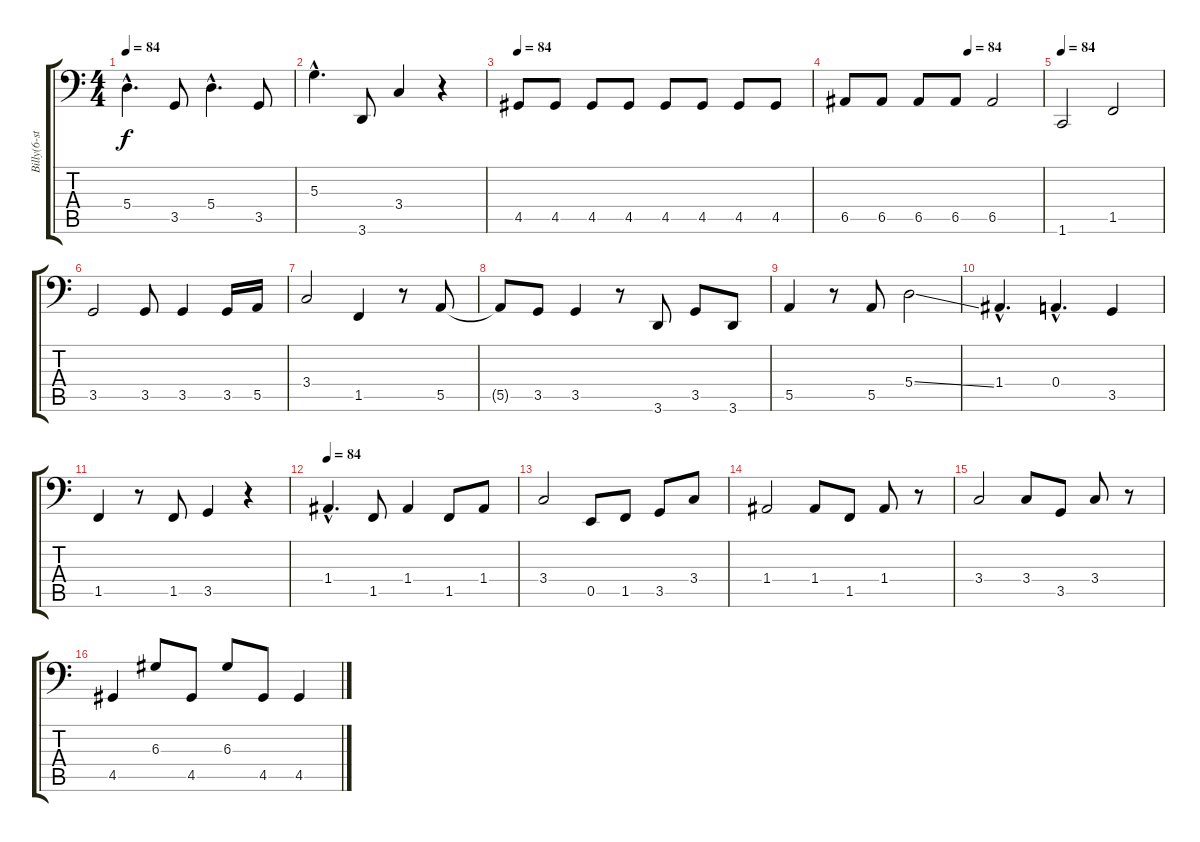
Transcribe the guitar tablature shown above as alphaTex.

\track ("Billy(6-strings)" "Billy(6-st") {instrument electricbassfinger}
\staff {score tabs}
\tuning (C3 G2 D2 A1 E1 B0) {hide}
\ts (4 4)
\tempo 84
\clef f4
\ks c
5.4{hac}.4{d dy f} 3.5.8 5.4{hac}.4{d} 3.5.8 |
5.3{hac}.4{d} 3.6.8 3.4.4 r.4 |
\tempo 84
4.5.8 4.5.8 4.5.8 4.5.8 4.5.8 4.5.8 4.5.8 4.5.8 |
\tempo (84 0.625)
6.5.8 6.5.8 6.5.8 6.5.8 6.5.2 |
\tempo 84
1.6.2 1.5.2 |
3.5.2 3.5.8 3.5.4 3.5.16 5.5.16 |
3.4.2 1.5.4 r.8 5.5.8 |
5.5{t}.8 3.5.8 3.5.4 r.8 3.6.8 3.5.8 3.6.8 |
5.5.4 r.8 5.5.8 5.4{ss}.2 |
1.4{hac}.4{d} 0.4{hac}.4{d} 3.5.4 |
1.5.4 r.8 1.5.8 3.5.4 r.4 |
\tempo 84
1.4{hac}.4{d} 1.5.8 1.4.4 1.5.8 1.4.8 |
3.4.2 0.5.8 1.5.8 3.5.8 3.4.8 |
1.4.2 1.4.8 1.5.8 1.4.8 r.8 |
3.4.2 3.4.8 3.5.8 3.4.8 r.8 |
4.5.4 6.3.8 4.5.8 6.3.8 4.5.8 4.5.4
